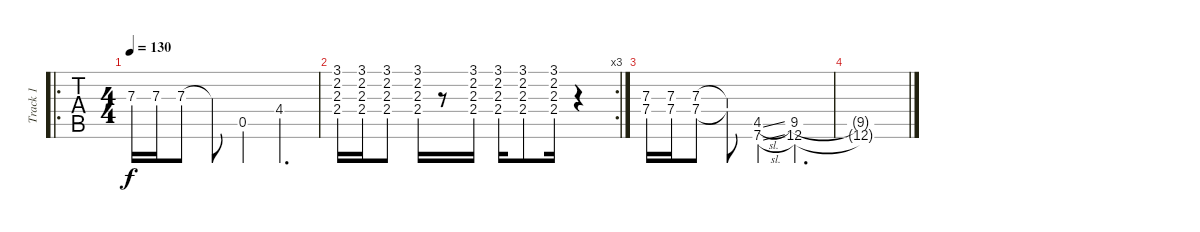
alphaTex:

\track ("Track 1" "Track 1") {instrument overdrivenguitar}
\staff {tabs}
\tuning (E4 B3 G3 D3 A2 D2) {hide}
\ro
\ts (4 4)
\tempo 130
\clef g2
\ks c
7.3.16{dy f} 7.3.16 7.3.8 7.3{t}.8 0.5.4 4.4.4{d} |
\rc 3
(3.1 2.2 2.3 2.4).16 (3.1 2.2 2.3 2.4).16 (3.1 2.2 2.3 2.4).8 (3.1 2.2 2.3 2.4).16 r.8 (3.1 2.2 2.3 2.4).16 (3.1 2.2 2.3 2.4).16 (3.1 2.2 2.3 2.4).8 (3.1 2.2 2.3 2.4).16 r.4 |
(7.3 7.4).16 (7.3 7.4).16 (7.3 7.4).8 (7.3{t} 7.4{t}).8 (4.5{sl} 7.6{sl}).4 (9.5 12.6).4{d} |
(9.5{t} 12.6{t}).1
